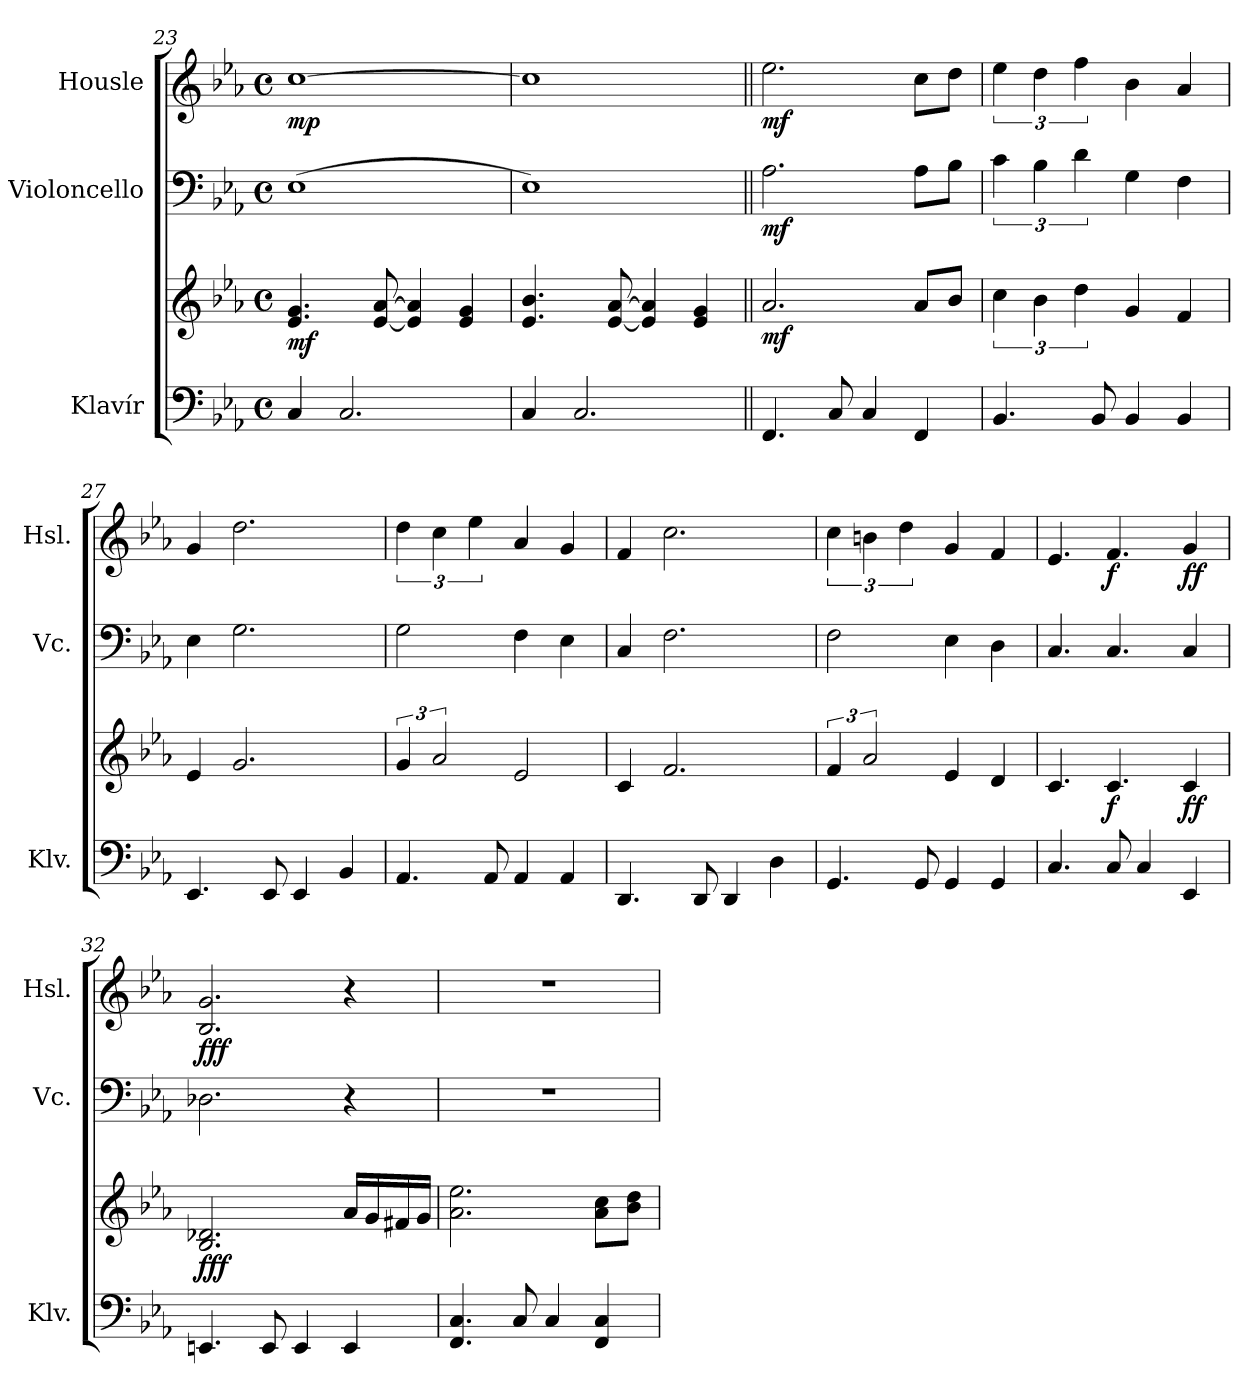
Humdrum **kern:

**kern	**kern	**dynam	**kern	**dynam	**kern	**dynam
*part3	*part3	*part3	*part2	*part2	*part1	*part1
*staff4	*staff3	*staff3/4	*staff2	*staff2	*staff1	*staff1
*I"Klavír	*	*	*I"Violoncello	*	*I"Housle	*
*I'Klv.	*	*	*I'Vc.	*	*I'Hsl.	*
!!LO:LB:g=z
*clefF4	*clefG2	*	*clefF4	*	*clefG2	*
*k[b-e-a-]	*k[b-e-a-]	*	*k[b-e-a-]	*	*k[b-e-a-]	*
*M4/4	*M4/4	*	*M4/4	*	*M4/4	*
*met(c)	*met(c)	*	*met(c)	*	*met(c)	*
=23	=23	=23	=23	=23	=23	=23
!	!	!LO:DY:b	!	!	!	!LO:DY:b
4C/	4.e-/ 4.g/	mf	(1E-	.	[1cc	mp
2.C/	.	.	.	.	.	.
.	[8e-/ [8a-/	.	.	.	.	.
.	4e-/] 4a-/]	.	.	.	.	.
.	4e-/ 4g/	.	.	.	.	.
=24	=24	=24	=24	=24	=24	=24
4C/	4.e-/ 4.b-/	.	1E-)	.	1cc]	.
2.C/	.	.	.	.	.	.
.	[8e-/ [8a-/	.	.	.	.	.
.	4e-/] 4a-/]	.	.	.	.	.
.	4e-/ 4g/	.	.	.	.	.
=25||	=25||	=25||	=25||	=25||	=25||	=25||
!	!	!LO:DY:b	!	!LO:DY:b	!	!LO:DY:b
4.FF/	2.a-/	mf	2.A-\	mf	2.ee-\	mf
8C/	.	.	.	.	.	.
4C/	.	.	.	.	.	.
4FF/	8a-/L	.	8A-\L	.	8cc\L	.
.	8b-/J	.	8B-\J	.	8dd\J	.
=26	=26	=26	=26	=26	=26	=26
4.BB-/	6cc\	.	6c\	.	6ee-\	.
.	6b-\	.	6B-\	.	6dd\	.
.	6dd\	.	6d\	.	6ff\	.
8BB-/	.	.	.	.	.	.
4BB-/	4g/	.	4G\	.	4b-\	.
4BB-/	4f/	.	4F\	.	4a-/	.
=27	=27	=27	=27	=27	=27	=27
4.EE-/	4e-/	.	4E-\	.	4g/	.
.	2.g/	.	2.G\	.	2.dd\	.
8EE-/	.	.	.	.	.	.
4EE-/	.	.	.	.	.	.
4BB-/	.	.	.	.	.	.
=28	=28	=28	=28	=28	=28	=28
4.AA-/	6g/	.	2G\	.	6dd\	.
.	3a-/	.	.	.	6cc\	.
.	.	.	.	.	6ee-\	.
8AA-/	.	.	.	.	.	.
4AA-/	2e-/	.	4F\	.	4a-/	.
4AA-/	.	.	4E-\	.	4g/	.
!!LO:PB:g=z
=29	=29	=29	=29	=29	=29	=29
4.DD/	4c/	.	4C/	.	4f/	.
.	2.f/	.	2.F\	.	2.cc\	.
8DD/	.	.	.	.	.	.
4DD/	.	.	.	.	.	.
4D\	.	.	.	.	.	.
=30	=30	=30	=30	=30	=30	=30
4.GG/	6f/	.	2F\	.	6cc\	.
.	3a-/	.	.	.	6bn\	.
.	.	.	.	.	6dd\	.
8GG/	.	.	.	.	.	.
4GG/	4e-/	.	4E-\	.	4g/	.
4GG/	4d/	.	4D\	.	4f/	.
=31	=31	=31	=31	=31	=31	=31
4.C/	4.c/	.	4.C/	.	4.e-/	.
!	!	!LO:DY:b	!	!	!	!LO:DY:b
8C/	4.c/	f	4.C/	.	4.f/	f
4C/	.	.	.	.	.	.
!	!	!LO:DY:b	!	!	!	!LO:DY:b
4EE-/	4c/	ff	4C/	.	4g/	ff
=32	=32	=32	=32	=32	=32	=32
!	!	!LO:DY:b	!	!	!	!LO:DY:b
4.EEn/	2.B-/ 2.d-X/	fff	2.D-X\	.	2.B-/ 2.g/	fff
8EE/	.	.	.	.	.	.
4EE/	.	.	.	.	.	.
4EE/	16a-/LL	.	4r	.	4r	.
.	16g/	.	.	.	.	.
.	16f#X/	.	.	.	.	.
.	16g/JJ	.	.	.	.	.
=33	=33	=33	=33	=33	=33	=33
!	!	!LO:DY:b	!	!	!	!
!	!	!LO:DY:n=1:b	!	!	!	!
4.FF/ 4.C/	2.a-\ 2.ee-\	f mf	1r	.	1r	.
8C/	.	.	.	.	.	.
4C/	.	.	.	.	.	.
4FF/ 4C/	8a-\ 8cc\L	.	.	.	.	.
.	8b-\ 8dd\J	.	.	.	.	.
=	=	=	=	=	=	=
*-	*-	*-	*-	*-	*-	*-
